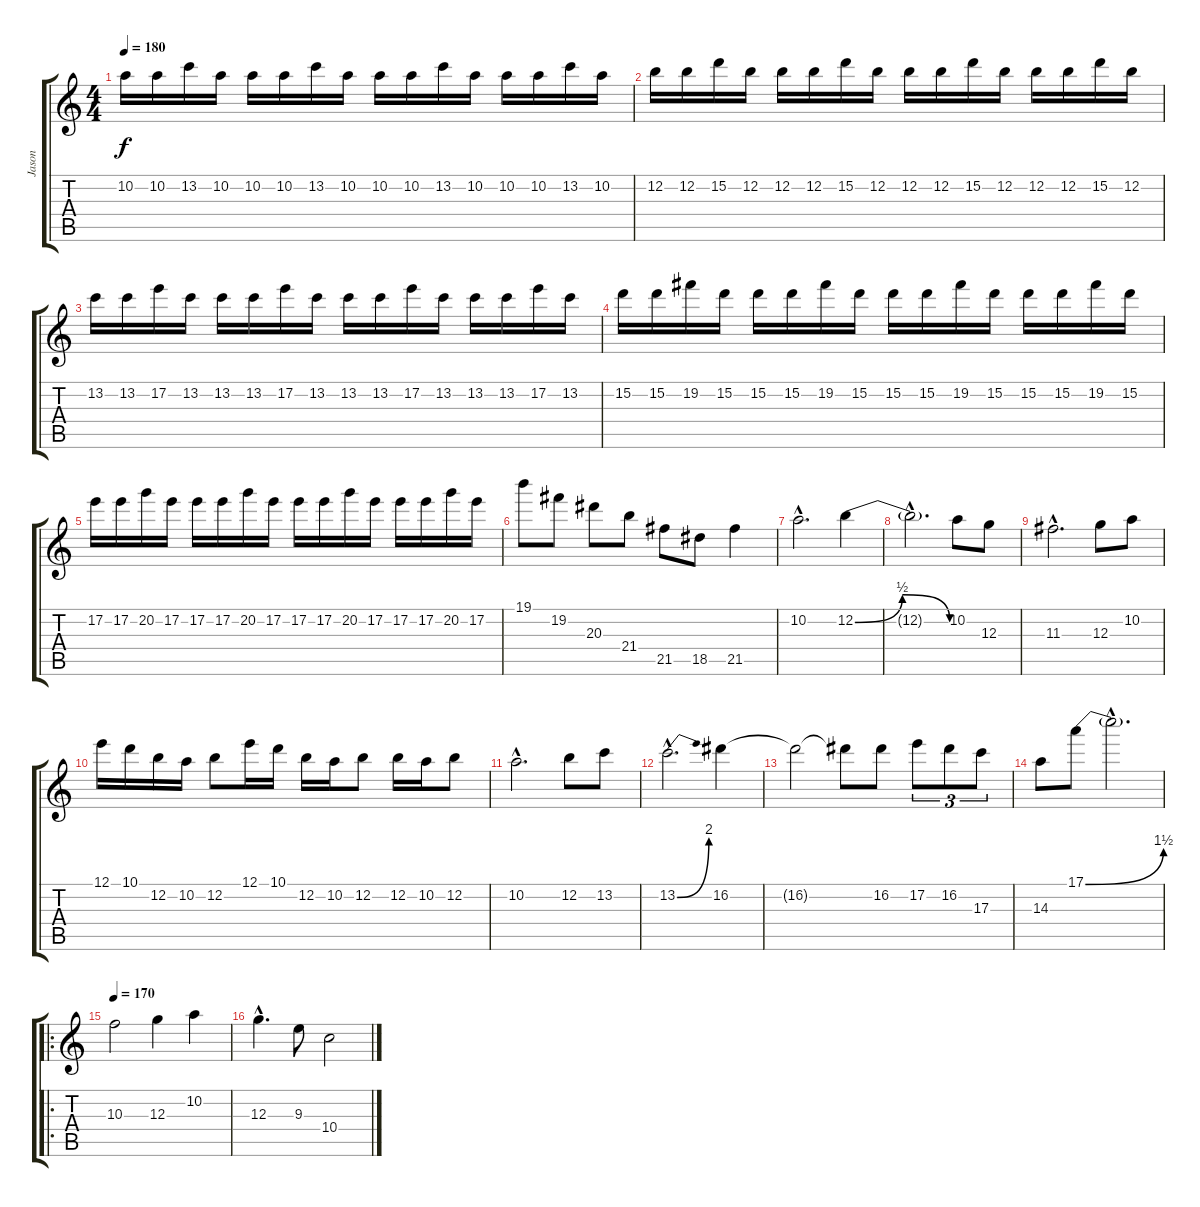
\track ("Jason" "Jason") {instrument distortionguitar}
\staff {score tabs}
\tuning (E4 B3 G3 D3 A2 E2) {hide}
\ts (4 4)
\tempo 180
\clef g2
\ks c
10.2.16{dy f} 10.2.16 13.2.16 10.2.16 10.2.16 10.2.16 13.2.16 10.2.16 10.2.16 10.2.16 13.2.16 10.2.16 10.2.16 10.2.16 13.2.16 10.2.16 |
12.2.16 12.2.16 15.2.16 12.2.16 12.2.16 12.2.16 15.2.16 12.2.16 12.2.16 12.2.16 15.2.16 12.2.16 12.2.16 12.2.16 15.2.16 12.2.16 |
13.2.16 13.2.16 17.2.16 13.2.16 13.2.16 13.2.16 17.2.16 13.2.16 13.2.16 13.2.16 17.2.16 13.2.16 13.2.16 13.2.16 17.2.16 13.2.16 |
15.2.16 15.2.16 19.2.16 15.2.16 15.2.16 15.2.16 19.2.16 15.2.16 15.2.16 15.2.16 19.2.16 15.2.16 15.2.16 15.2.16 19.2.16 15.2.16 |
17.2.16 17.2.16 20.2.16 17.2.16 17.2.16 17.2.16 20.2.16 17.2.16 17.2.16 17.2.16 20.2.16 17.2.16 17.2.16 17.2.16 20.2.16 17.2.16 |
19.1.8 19.2.8 20.3.8 21.4.8 21.5.8 18.5.8 21.5.4 |
10.2{hac}.2{d} 12.2{be (bendrelease 0 0 20 2 40 2 60 0)}.4 |
12.2{hac t}.2{d} 10.2.8 12.3.8 |
11.3{hac}.2{d} 12.3.8 10.2.8 |
12.1.16 10.1.16 12.2.16 10.2.16 12.2.8 12.1.16 10.1.16 12.2.16 10.2.16 12.2.8 12.2.16 10.2.16 12.2.8 |
10.2{hac}.2{d} 12.2.8 13.2.8 |
13.2{be (bend 0 0 60 8) hac}.2{d} 16.2.4 |
16.2{t}.2 16.2{t}.8 16.2.8 17.2.8{tu (3 2)} 16.2.8{tu (3 2)} 17.3.8{tu (3 2)} |
14.3.8 17.1{be (bend 0 0 60 6)}.8 17.1{hac t}.2{d} |
\ro
\tempo 170
10.3.2 12.3.4 10.2.4 |
12.3{hac}.4{d} 9.3.8 10.4.2
